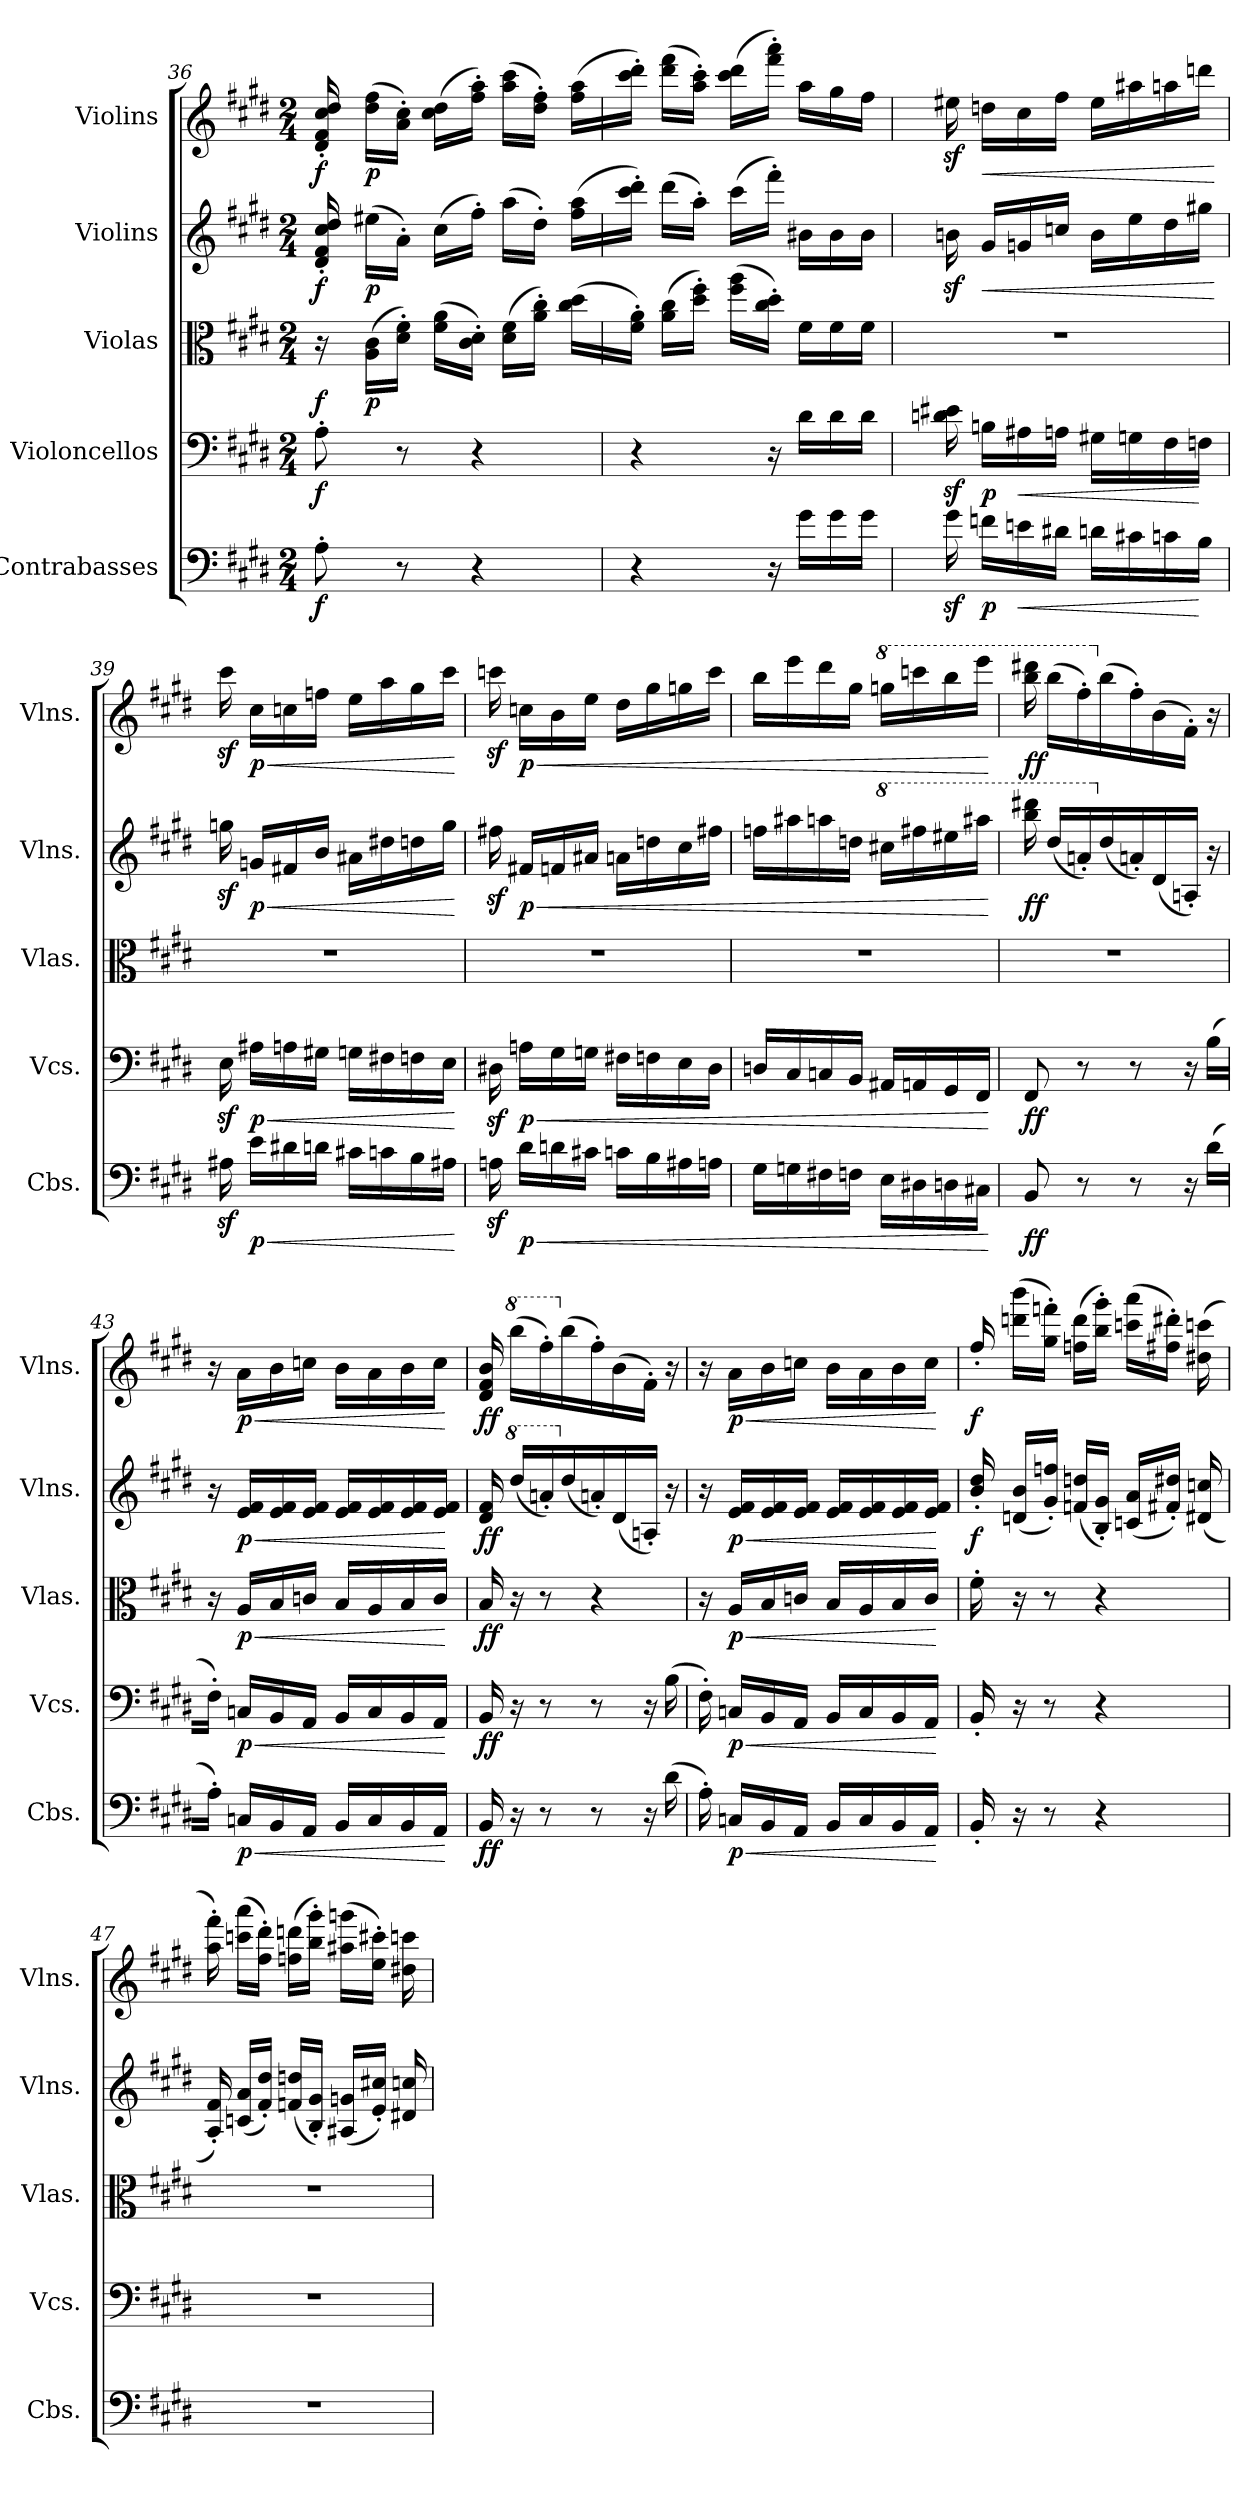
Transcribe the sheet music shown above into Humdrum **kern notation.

**kern	**dynam	**kern	**dynam	**kern	**dynam	**kern	**dynam	**kern	**dynam
*part5	*part5	*part4	*part4	*part3	*part3	*part2	*part2	*part1	*part1
*staff5	*staff5	*staff4	*staff4	*staff3	*staff3	*staff2	*staff2	*staff1	*staff1
*I"Contrabasses	*	*I"Violoncellos	*	*I"Violas	*	*I"Violins	*	*I"Violins	*
*I'Cbs.	*	*I'Vcs.	*	*I'Vlas.	*	*I'Vlns.	*	*I'Vlns.	*
*clefF4	*	*clefF4	*	*clefC3	*	*clefG2	*	*clefG2	*
*ITrd7c12	*	*	*	*	*	*	*	*	*
*k[f#c#g#d#]	*	*k[f#c#g#d#]	*	*k[f#c#g#d#]	*	*k[f#c#g#d#]	*	*k[f#c#g#d#]	*
*M2/4	*	*M2/4	*	*M2/4	*	*M2/4	*	*M2/4	*
=36	=36	=36	=36	=36	=36	=36	=36	=36	=36
!	!LO:DY:b	!	!LO:DY:b	!	!LO:DY:b	!	!LO:DY:b	!	!LO:DY:b
8AA'\	f	8A'\	f	16r	f	16d#/' 16f#/' 16cc#/' 16dd#/'	f	16d#/' 16f#/' 16cc#/' 16dd#/'	f
!	!	!	!	!	!LO:DY:b	!	!LO:DY:b	!	!LO:DY:b
.	.	.	.	(>16A\ 16c#\LL	p	(>16ee#X\LL	p	(>16dd#\ 16ff#\LL	p
8r	.	8r	.	16d#\' 16f#\'JJ)	.	16a'\JJ)	.	16a\' 16cc#\'JJ)	.
.	.	.	.	(>16f#\ 16a\LL	.	(>16cc#\LL	.	(>16cc#\ 16dd#\LL	.
4r	.	4r	.	16c#\' 16d#\'JJ)	.	16ff#'\JJ)	.	16ff#\' 16aa\'JJ)	.
.	.	.	.	(>16d#\ 16f#\LL	.	(>16aa\LL	.	(>16aa\ 16ccc#\LL	.
.	.	.	.	16a\' 16cc#\'JJ)	.	16dd#'\JJ)	.	16dd#\' 16ff#\'JJ)	.
.	.	.	.	(>16cc#\ 16dd#\LL	.	(>16ff#\ 16aa\LL	.	(>16ff#\ 16aa\LL	.
=37	=37	=37	=37	=37	=37	=37	=37	=37	=37
4r	.	4r	.	16f#\' 16a\'JJ)	.	16ccc#\' 16ddd#\'JJ)	.	16ccc#\' 16ddd#\'JJ)	.
.	.	.	.	(>16a\ 16cc#\LL	.	(>16ddd#\LL	.	(>16ddd#\ 16fff#\LL	.
.	.	.	.	16dd#\' 16ff#\'JJ)	.	16aa'\JJ)	.	16aa\' 16ccc#\'JJ)	.
.	.	.	.	(>16ff#\ 16aa\LL	.	(>16ccc#\LL	.	(>16ccc#\ 16ddd#\LL	.
16r	.	16r	.	16cc#\' 16dd#\'JJ)	.	16fff#'\JJ)	.	16fff#\' 16aaa\'JJ)	.
16G#\LL	.	16d#\LL	.	16f#\LL	.	16b#X\LL	.	16aa\LL	.
16G#\	.	16d#\	.	16f#\	.	16b#\	.	16gg#\	.
16G#\JJ	.	16d#\JJ	.	16f#\JJ	.	16b#\JJ	.	16ff#\JJ	.
!!LO:PB:g=z
=38	=38	=38	=38	=38	=38	=38	=38	=38	=38
16G#z<\	.	16dn\z< 16e#X\z<	.	2r	.	16bnz<\	.	16ee#Xz<\	.
!	!LO:DY:b	!	!LO:DY:b	!	!	!	!LO:HP:b	!	!LO:HP:b
16Fn\LL	p	16Bn\LL	p	.	.	16g#/LL	<	16ddn\LL	<
!	!LO:HP:b	!	!LO:HP:b	!	!	!	!	!	!
16En\	<	16A#X\	<	.	.	16gn/	.	16cc#\	.
16D#X\JJ	.	16An\JJ	.	.	.	16ccn/JJ	.	16ff#\JJ	.
16Dn\LL	.	16G#X\LL	.	.	.	16b\LL	.	16ee#\LL	.
16C#X\	.	16Gn\	.	.	.	16ee\	.	16aa#X\	.
16Cn\	.	16F#\	.	.	.	16dd#\	.	16aan\	.
16BB\JJ	[	16Fn\JJ	[	.	.	16gg#X\JJ	.	16dddn\JJ	.
.	.	.	.	.	.	.	[	.	[
=39	=39	=39	=39	=39	=39	=39	=39	=39	=39
16AA#Xz<\	.	16Ez<\	.	2r	.	16ggnz<\	.	16ccc#z<\	.
!	!LO:HP:b	!	!LO:HP:b	!	!	!	!LO:HP:b	!	!LO:HP:b
!	!LO:DY:n=1:b	!	!LO:DY:n=1:b	!	!	!	!LO:DY:n=1:b	!	!LO:DY:n=1:b
16E\LL	< p	16A#X\LL	< p	.	.	16gn/LL	< p	16cc#\LL	< p
16D#X\	.	16An\	.	.	.	16f#X/	.	16ccn\	.
16Dn\JJ	.	16G#X\JJ	.	.	.	16b/JJ	.	16ffn\JJ	.
16C#X\LL	.	16Gn\LL	.	.	.	16a#X\LL	.	16ee\LL	.
16Cn\	.	16F#X\	.	.	.	16dd#X\	.	16aa\	.
16BB\	.	16Fn\	.	.	.	16ddn\	.	16gg#\	.
16AA#X\JJ	.	16E\JJ	.	.	.	16gg\JJ	.	16ccc#\JJ	.
.	[	.	[	.	.	.	[	.	[
=40	=40	=40	=40	=40	=40	=40	=40	=40	=40
16AAnz<\	.	16D#Xz<\	.	2r	.	16ff#Xz<\	.	16cccnz<\	.
!	!LO:HP:b	!	!LO:HP:b	!	!	!	!LO:HP:b	!	!LO:HP:b
!	!LO:DY:n=1:b	!	!LO:DY:n=1:b	!	!	!	!LO:DY:n=1:b	!	!LO:DY:n=1:b
16D#\LL	< p	16An\LL	< p	.	.	16f#X/LL	< p	16ccn\LL	< p
16Dn\	.	16G#\	.	.	.	16fn/	.	16b\	.
16C#X\JJ	.	16Gn\JJ	.	.	.	16a#X/JJ	.	16ee\JJ	.
16Cn\LL	.	16F#X\LL	.	.	.	16an\LL	.	16dd#\LL	.
16BB\	.	16Fn\	.	.	.	16ddn\	.	16gg#\	.
16AA#X\	.	16E\	.	.	.	16cc#\	.	16ggn\	.
16AAn\JJ	.	16D#\JJ	.	.	.	16ff#X\JJ	.	16ccc\JJ	.
!!LO:LB:g=z
=41	=41	=41	=41	=41	=41	=41	=41	=41	=41
16GG#\LL	.	16Dn/LL	.	2r	.	16ffn\LL	.	16bb\LL	.
16GGn\	.	16C#/	.	.	.	16aa#X\	.	16eee\	.
16FF#X\	.	16Cn/	.	.	.	16aan\	.	16ddd#\	.
16FFn\JJ	.	16BB/JJ	.	.	.	16ddn\JJ	.	16gg#\JJ	.
*	*	*	*	*	*	*8va	*	*	*
*	*	*	*	*	*	*	*	*8va	*
16EE\LL	.	16AA#X/LL	.	.	.	16ccc#X\LL	.	16gggn\LL	.
16DD#X\	.	16AAn/	.	.	.	16fff#X\	.	16ccccn\	.
16DDn\	.	16GG#/	.	.	.	16eee#X\	.	16bbb\	.
16CC#X\JJ	.	16FF#/JJ	.	.	.	16aaa#X\JJ	.	16eeee\JJ	.
.	[	.	[	.	.	.	[	.	[
=42	=42	=42	=42	=42	=42	=42	=42	=42	=42
!	!LO:DY:b	!	!LO:DY:b	!	!	!	!LO:DY:b	!	!LO:DY:b
8BBB/	ff	8FF#/	ff	2r	.	16bbb\ 16dddd#X\	ff	16bbb\ 16dddd#X\	ff
.	.	.	.	.	.	(<16ddd#/LL	.	(>16bbb\LL	.
8r	.	8r	.	.	.	16aan'/)	.	16fff#'\)	.
*	*	*	*	*	*	*X8va	*	*	*
*	*	*	*	*	*	*	*	*X8va	*
.	.	.	.	.	.	(<16dd#/	.	(>16bb\	.
8r	.	8r	.	.	.	16an'/)	.	16ff#'\)	.
.	.	.	.	.	.	(<16d#/	.	(>16b\	.
16r	.	16r	.	.	.	16An'/JJ)	.	16f#'\JJ)	.
(>16D#\LL	.	(>16B\LL	.	.	.	16r	.	16r	.
=43	=43	=43	=43	=43	=43	=43	=43	=43	=43
16AA'\JJ)	.	16F#'\JJ)	.	16r	.	16r	.	16r	.
!	!LO:HP:b	!	!LO:HP:b	!	!LO:HP:b	!	!LO:HP:b	!	!LO:HP:b
!	!LO:DY:n=1:b	!	!LO:DY:n=1:b	!	!LO:DY:n=1:b	!	!LO:DY:n=1:b	!	!LO:DY:n=1:b
16CCn/LL	< p	16Cn/LL	< p	16A/LL	< p	16e/ 16f#/LL	< p	16a\LL	< p
16BBB/	.	16BB/	.	16B/	.	16e/ 16f#/	.	16b\	.
16AAA/JJ	.	16AA/JJ	.	16cn/JJ	.	16e/ 16f#/JJ	.	16ccn\JJ	.
16BBB/LL	.	16BB/LL	.	16B/LL	.	16e/ 16f#/LL	.	16b\LL	.
16CC/	.	16C/	.	16A/	.	16e/ 16f#/	.	16a\	.
16BBB/	.	16BB/	.	16B/	.	16e/ 16f#/	.	16b\	.
16AAA/JJ	.	16AA/JJ	.	16c/JJ	.	16e/ 16f#/JJ	.	16cc\JJ	.
.	[	.	[	.	[	.	[	.	[
=44	=44	=44	=44	=44	=44	=44	=44	=44	=44
!	!LO:DY:b	!	!LO:DY:b	!	!LO:DY:b	!	!LO:DY:b	!	!LO:DY:b
16BBB/	ff	16BB/	ff	16B/	ff	16d#/ 16f#/	ff	16d#/ 16f#/ 16b/	ff
*	*	*	*	*	*	*8va	*	*	*
*	*	*	*	*	*	*	*	*8va	*
16r	.	16r	.	16r	.	(<16ddd#/LL	.	(>16bbb\LL	.
8r	.	8r	.	8r	.	16aan'/)	.	16fff#'\)	.
*	*	*	*	*	*	*X8va	*	*	*
*	*	*	*	*	*	*	*	*X8va	*
.	.	.	.	.	.	(<16dd#/	.	(>16bb\	.
8r	.	8r	.	4r	.	16an'/)	.	16ff#'\)	.
.	.	.	.	.	.	(<16d#/	.	(>16b\	.
16r	.	16r	.	.	.	16An'/JJ)	.	16f#'\JJ)	.
(>16D#\	.	(>16B\	.	.	.	16r	.	16r	.
!!LO:PB:g=z
=45	=45	=45	=45	=45	=45	=45	=45	=45	=45
16AA'\)	.	16F#'\)	.	16r	.	16r	.	16r	.
!	!LO:HP:b	!	!LO:HP:b	!	!LO:HP:b	!	!LO:HP:b	!	!LO:HP:b
!	!LO:DY:n=1:b	!	!LO:DY:n=1:b	!	!LO:DY:n=1:b	!	!LO:DY:n=1:b	!	!LO:DY:n=1:b
16CCn/LL	< p	16Cn/LL	< p	16A/LL	< p	16e/ 16f#/LL	< p	16a\LL	< p
16BBB/	.	16BB/	.	16B/	.	16e/ 16f#/	.	16b\	.
16AAA/JJ	.	16AA/JJ	.	16cn/JJ	.	16e/ 16f#/JJ	.	16ccn\JJ	.
16BBB/LL	.	16BB/LL	.	16B/LL	.	16e/ 16f#/LL	.	16b\LL	.
16CC/	.	16C/	.	16A/	.	16e/ 16f#/	.	16a\	.
16BBB/	.	16BB/	.	16B/	.	16e/ 16f#/	.	16b\	.
16AAA/JJ	.	16AA/JJ	.	16c/JJ	.	16e/ 16f#/JJ	.	16cc\JJ	.
.	[	.	[	.	[	.	[	.	[
=46	=46	=46	=46	=46	=46	=46	=46	=46	=46
!	!	!	!	!	!	!	!LO:DY:b	!	!LO:DY:b
16BBB'/	.	16BB'/	.	16f#'\	.	16b/' 16dd#/'	f	16ff#'/	f
16r	.	16r	.	16r	.	(<16dn/ 16b/LL	.	(>16dddn\ 16bbb\LL	.
8r	.	8r	.	8r	.	16g#/' 16ffn/'JJ)	.	16gg#\' 16fffn\'JJ)	.
.	.	.	.	.	.	(<16fn/ 16ddn/LL	.	(>16ffn\ 16ddd\LL	.
4r	.	4r	.	4r	.	16B/' 16g#/'JJ)	.	16bb\' 16ggg#\'JJ)	.
.	.	.	.	.	.	(<16cn/ 16a/LL	.	(>16cccn\ 16aaa\LL	.
.	.	.	.	.	.	16f#X/' 16dd#X/'JJ)	.	16ff#X\' 16ddd#X\'JJ)	.
.	.	.	.	.	.	(<16d#X/ 16ccn/	.	(>16dd#X\ 16cccn\	.
=47	=47	=47	=47	=47	=47	=47	=47	=47	=47
2r	.	2r	.	2r	.	16A/' 16f#/')	.	16aa\' 16fff#\')	.
.	.	.	.	.	.	(<16cn/ 16a/LL	.	(>16cccn\ 16aaa\LL	.
.	.	.	.	.	.	16f#/' 16dd#/'JJ)	.	16ff#\' 16ddd#\'JJ)	.
.	.	.	.	.	.	(<16fn/ 16ddn/LL	.	(>16ffn\ 16dddn\LL	.
.	.	.	.	.	.	16B/' 16g#/'JJ)	.	16bb\' 16ggg#\'JJ)	.
.	.	.	.	.	.	(<16A#X/ 16gn/LL	.	(>16aa#X\ 16gggn\LL	.
.	.	.	.	.	.	16e/' 16cc#X/'JJ)	.	16ee\' 16ccc#X\'JJ)	.
.	.	.	.	.	.	16d#X/ 16ccn/	.	16dd#X\ 16cccn\	.
=	=	=	=	=	=	=	=	=	=
*-	*-	*-	*-	*-	*-	*-	*-	*-	*-
